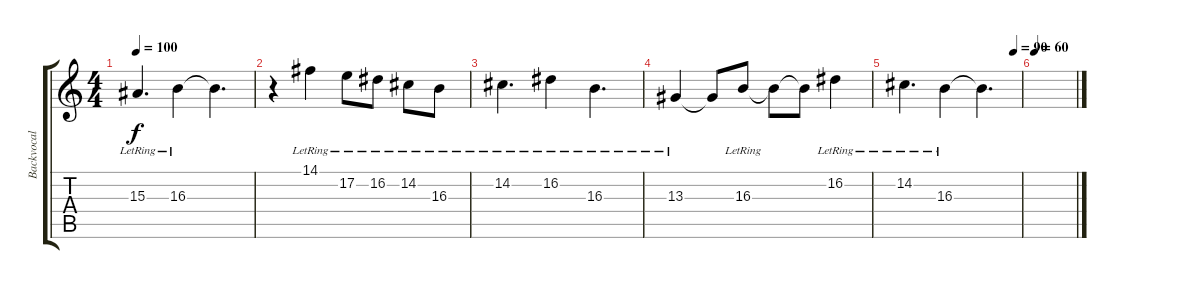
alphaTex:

\track ("Backvocal" "Backvocal") {instrument musicbox}
\staff {score tabs}
\tuning (E4 B3 G3 D3 A2 E2) {hide}
\ts (4 4)
\tempo 100
\clef g2
\ks c
15.3{lr}.4{d dy f} 16.3{lr}.4 16.3{t}.4{d} |
r.4 14.1{lr}.4 17.2{lr}.8 16.2{lr}.8 14.2{lr}.8 16.3{lr}.8 |
14.2{lr}.4{d} 16.2{lr}.4 16.3{lr}.4{d} |
13.3{lr}.4 13.3{t}.8 16.3{lr}.8 16.3{t}.8 16.3{t}.8 16.2{lr}.4 |
\tempo (90 0.9375)
14.2{lr}.4{d} 16.3{lr}.4 16.3{t}.4{d} |
\tempo 60
